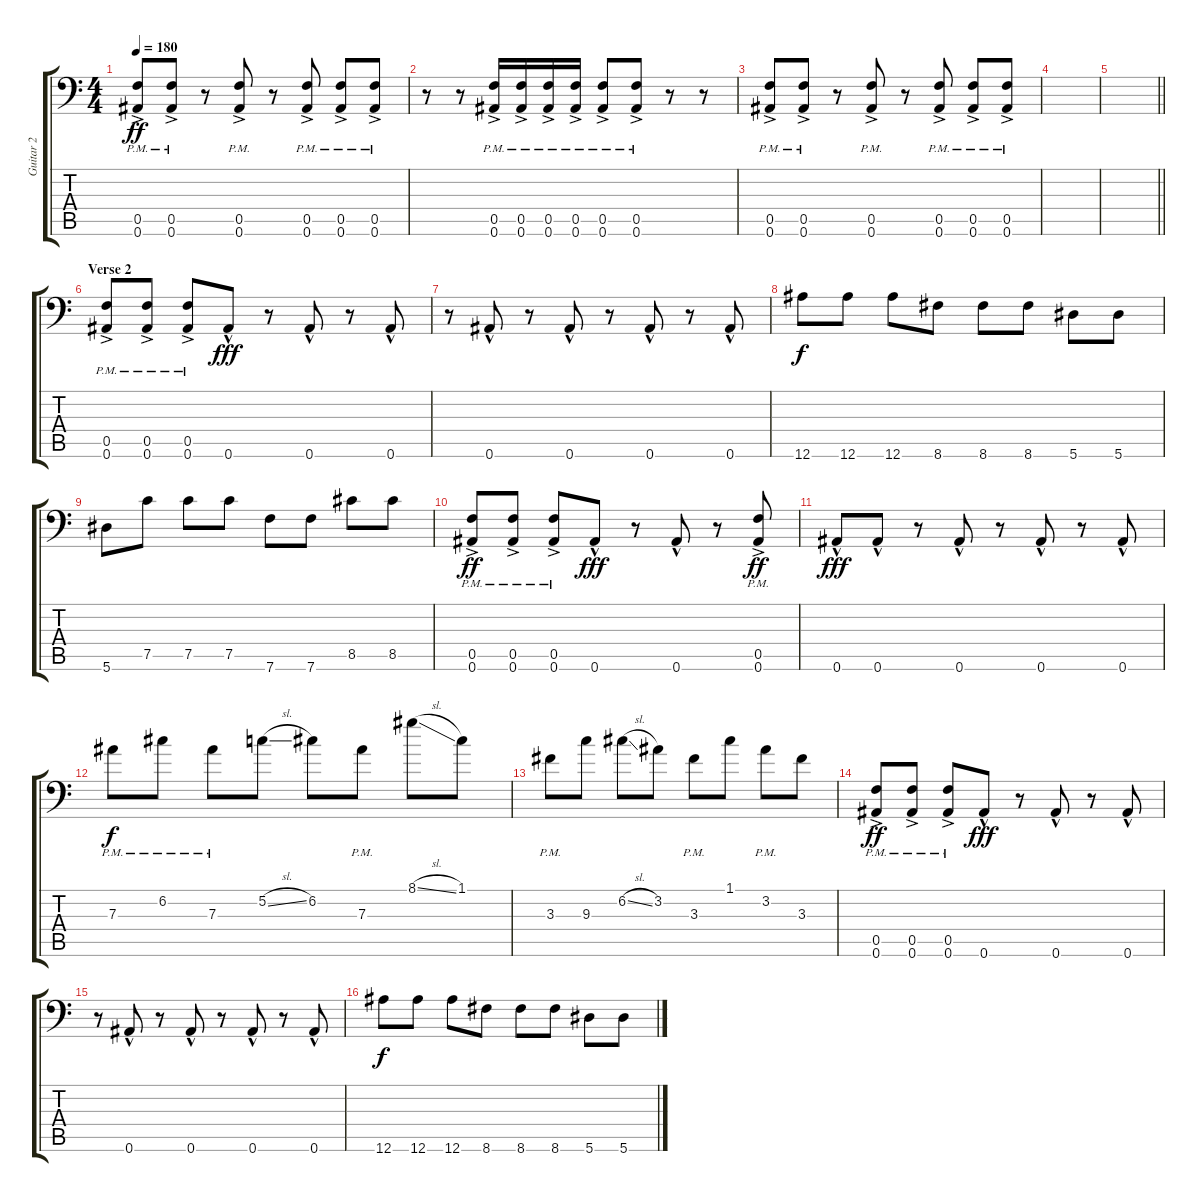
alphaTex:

\track ("Guitar 2" "Guitar 2") {instrument distortionguitar}
\staff {score tabs}
\tuning (C4 G3 Eb3 Bb2 F2 Bb1) {hide}
\ts (4 4)
\tempo 180
\clef f4
\ks c
(0.5{ac pm} 0.6{ac pm}).8{dy ff} (0.5{ac pm} 0.6{ac pm}).8 r.8 (0.5{ac pm} 0.6{ac pm}).8 r.8 (0.5{ac pm} 0.6{ac pm}).8 (0.5{ac pm} 0.6{ac pm}).8 (0.5{ac pm} 0.6{ac pm}).8 |
r.8 r.8 (0.5{ac pm} 0.6{ac pm}).16 (0.5{ac pm} 0.6{ac pm}).16 (0.5{ac pm} 0.6{ac pm}).16 (0.5{ac pm} 0.6{ac pm}).16 (0.5{ac pm} 0.6{ac pm}).8 (0.5{ac pm} 0.6{ac pm}).8 r.8 r.8 |
(0.5{ac pm} 0.6{ac pm}).8 (0.5{ac pm} 0.6{ac pm}).8 r.8 (0.5{ac pm} 0.6{ac pm}).8 r.8 (0.5{ac pm} 0.6{ac pm}).8 (0.5{ac pm} 0.6{ac pm}).8 (0.5{ac pm} 0.6{ac pm}).8 |
|
\barLineRight lightlight
|
\section ("" "Verse 2")
(0.5{ac pm} 0.6{ac pm}).8 (0.5{ac pm} 0.6{ac pm}).8 (0.5{ac pm} 0.6{ac pm}).8 0.6{hac}.8{dy fff} r.8 0.6{hac}.8 r.8 0.6{hac}.8 |
r.8 0.6{hac}.8 r.8 0.6{hac}.8 r.8 0.6{hac}.8 r.8 0.6{hac}.8 |
12.6.8{dy f} 12.6.8 12.6.8 8.6.8 8.6.8 8.6.8 5.6.8 5.6.8 |
5.6.8 7.5.8 7.5.8 7.5.8 7.6.8 7.6.8 8.5.8 8.5.8 |
(0.5{ac pm} 0.6{ac pm}).8{dy ff} (0.5{ac pm} 0.6{ac pm}).8 (0.5{ac pm} 0.6{ac pm}).8 0.6{hac}.8{dy fff} r.8 0.6{hac}.8 r.8 (0.5{ac pm} 0.6{ac pm}).8{dy ff} |
0.6{hac}.8{dy fff} 0.6{hac}.8 r.8 0.6{hac}.8 r.8 0.6{hac}.8 r.8 0.6{hac}.8 |
7.3{pm}.8{dy f} 6.2{pm}.8 7.3{pm}.8 5.2{sl}.8 6.2.8 7.3{pm}.8 8.1{sl}.8 1.1.8 |
3.3{pm}.8 9.3.8 6.2{sl}.8 3.2.8 3.3{pm}.8 1.1.8 3.2{pm}.8 3.3.8 |
(0.5{ac pm} 0.6{ac pm}).8{dy ff} (0.5{ac pm} 0.6{ac pm}).8 (0.5{ac pm} 0.6{ac pm}).8 0.6{hac}.8{dy fff} r.8 0.6{hac}.8 r.8 0.6{hac}.8 |
r.8 0.6{hac}.8 r.8 0.6{hac}.8 r.8 0.6{hac}.8 r.8 0.6{hac}.8 |
12.6.8{dy f} 12.6.8 12.6.8 8.6.8 8.6.8 8.6.8 5.6.8 5.6.8
